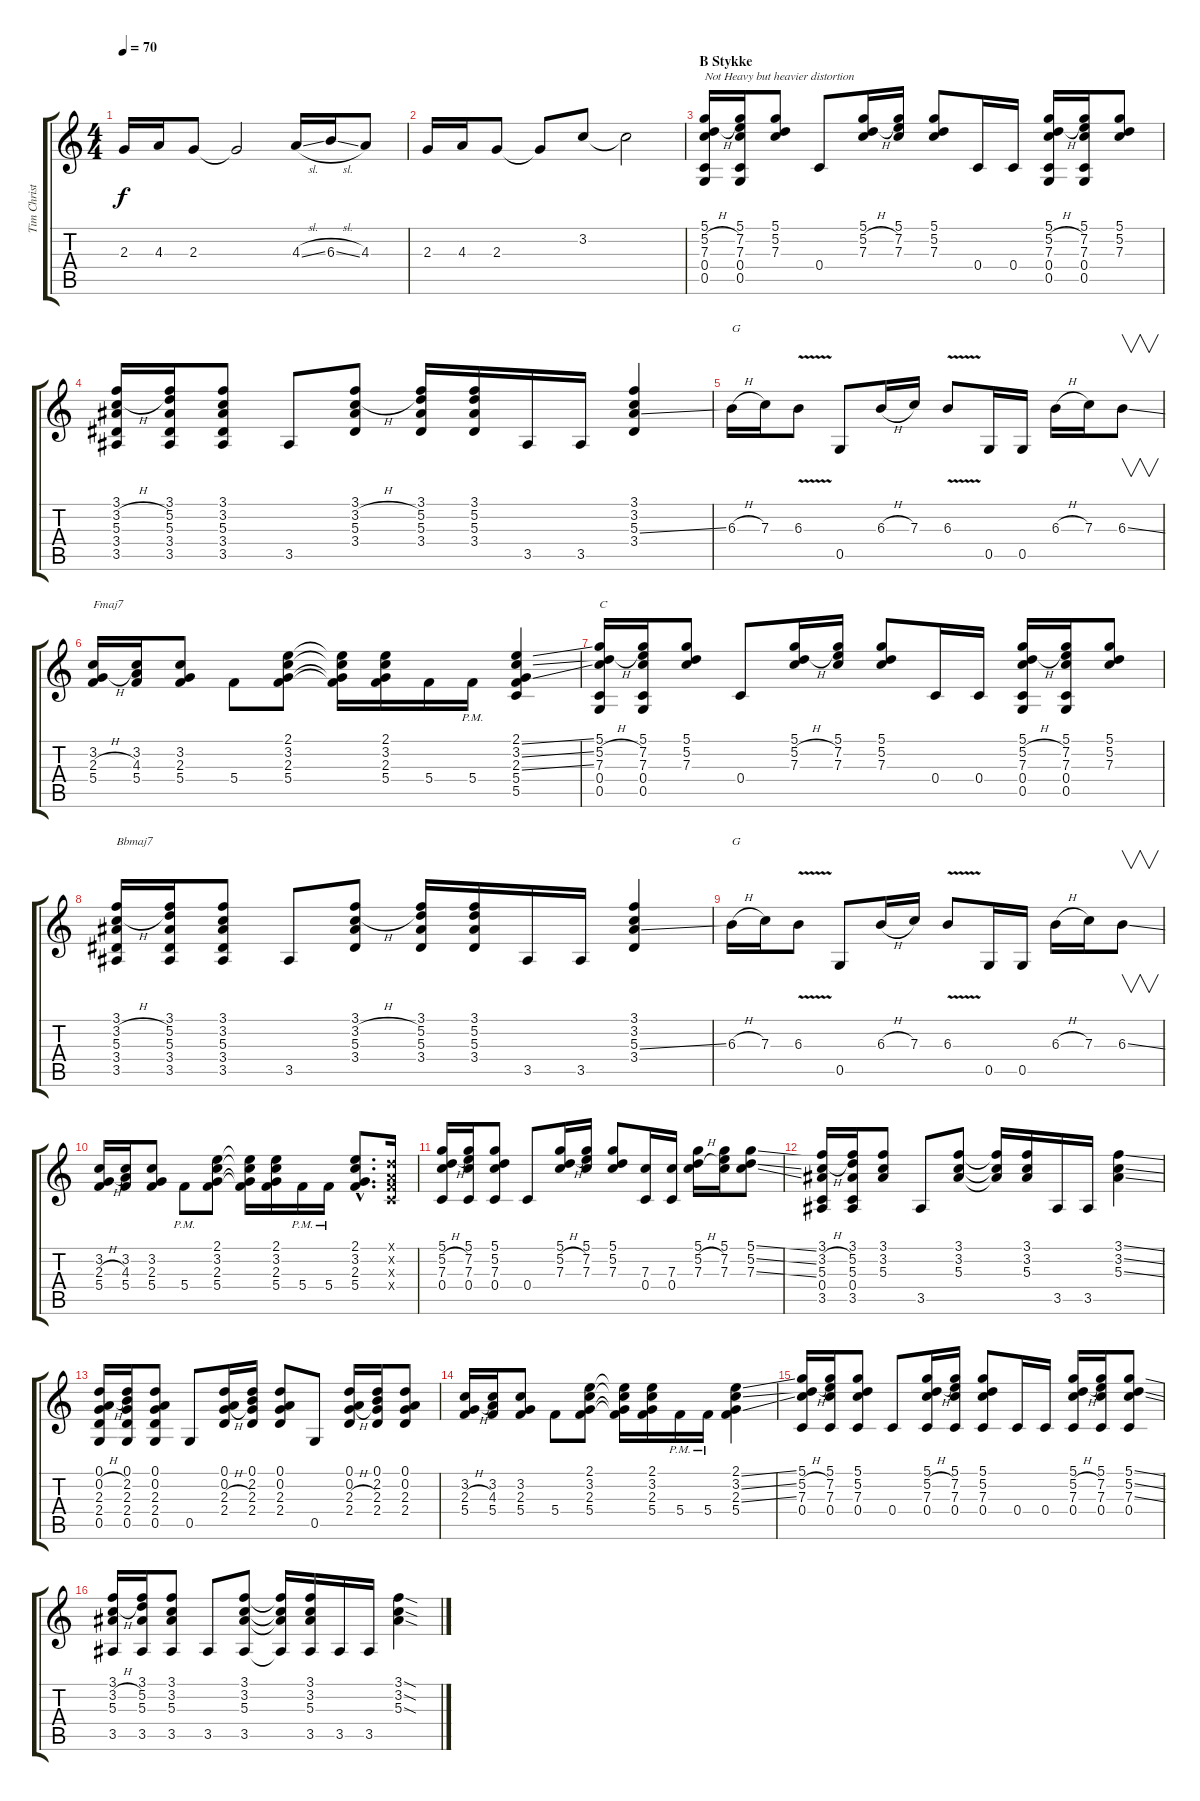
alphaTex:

\track ("Tim Christensen (Guitar Dist)" "Tim Christ") {instrument distortionguitar}
\staff {score tabs}
\tuning (D4 A3 F3 C3 G2 D2) {hide}
\ts (4 4)
\tempo 70
\clef g2
\ks c
2.3.16{dy f volume 16 balance 8 instrument distortionguitar} 4.3.16 2.3.8 2.3{t}.2 4.3{sl}.16 6.3{sl}.16 4.3.8 |
2.3.16 4.3.16 2.3.8 2.3{t}.8 3.2.8 3.2{t}.2 |
\section ("" "B Stykke")
(5.1 5.2{h} 7.3 0.4 0.5).16{txt "Not Heavy but heavier distortion" volume 10 balance 13 instrument distortionguitar} (5.1 7.2 7.3 0.4 0.5).16 (5.1 5.2 7.3).8 0.4.8 (5.1 5.2{h} 7.3).16 (5.1 7.2 7.3).16 (5.1 5.2 7.3).8 0.4.16 0.4.16 (5.1 5.2{h} 7.3 0.4 0.5).16 (5.1 7.2 7.3 0.4 0.5).16 (5.1 5.2 7.3).8 |
(3.1 3.2{h} 5.3 3.4 3.5).16 (3.1 5.2 5.3 3.4 3.5).16 (3.1 3.2 5.3 3.4 3.5).8 3.5.8 (3.1 3.2{h} 5.3 3.4).8 (3.1 5.2 5.3 3.4).16 (3.1 5.2 5.3 3.4).16 3.5.16 3.5.16 (3.1 3.2 5.3{ss} 3.4).4 |
6.3{h}.16{txt "G" volume 16 balance 8 instrument overdrivenguitar} 7.3.16 6.3{v}.8 0.5.8 6.3{h}.16 7.3.16 6.3{v}.8 0.5.16 0.5.16 6.3{h}.16 7.3.16 6.3{ss}.8{v} |
(3.2 2.3{h} 5.4).16{txt "Fmaj7" volume 10 balance 13 instrument distortionguitar} (3.2 4.3 5.4).16 (3.2 2.3 5.4).8 5.4.8 (2.1 3.2 2.3 5.4).8 (2.1{t} 3.2{t} 2.3{t} 5.4{t}).16 (2.1 3.2 2.3 5.4).16 5.4.16 5.4{pm}.16 (2.1{ss} 3.2{ss} 2.3{ss} 5.4 5.5).4 |
(5.1 5.2{h} 7.3 0.4 0.5).16{txt "C"} (5.1 7.2 7.3 0.4 0.5).16 (5.1 5.2 7.3).8 0.4.8 (5.1 5.2{h} 7.3).16 (5.1 7.2 7.3).16 (5.1 5.2 7.3).8 0.4.16 0.4.16 (5.1 5.2{h} 7.3 0.4 0.5).16 (5.1 7.2 7.3 0.4 0.5).16 (5.1 5.2 7.3).8 |
(3.1 3.2{h} 5.3 3.4 3.5).16{txt "Bbmaj7"} (3.1 5.2 5.3 3.4 3.5).16 (3.1 3.2 5.3 3.4 3.5).8 3.5.8 (3.1 3.2{h} 5.3 3.4).8 (3.1 5.2 5.3 3.4).16 (3.1 5.2 5.3 3.4).16 3.5.16 3.5.16 (3.1 3.2 5.3{ss} 3.4).4 |
6.3{h}.16{txt "G" volume 16 balance 8 instrument overdrivenguitar} 7.3.16 6.3{v}.8 0.5.8 6.3{h}.16 7.3.16 6.3{v}.8 0.5.16 0.5.16 6.3{h}.16 7.3.16 6.3{ss}.8{v} |
(3.2 2.3{h} 5.4).16{volume 10 balance 13} (3.2 4.3 5.4).16 (3.2 2.3 5.4).8 5.4{pm}.8 (2.1 3.2 2.3 5.4).8 (2.1{t} 3.2{t} 2.3{t} 5.4{t}).16 (2.1 3.2 2.3 5.4).16 5.4{pm}.16 5.4{pm}.16 (2.1{hac} 3.2{hac} 2.3{hac} 5.4{hac}).8{d} (0.1{x} 0.2{x} 0.3{x} 0.4{x}).16 |
(5.1 5.2{h} 7.3 0.4).16 (5.1 7.2 7.3 0.4).16 (5.1 5.2 7.3 0.4).8 0.4.8 (5.1 5.2{h} 7.3).16 (5.1 7.2 7.3).16 (5.1 5.2 7.3).8 (7.3 0.4).16 (7.3 0.4).16 (5.1 5.2{h} 7.3).16 (5.1 7.2 7.3).16 (5.1{ss} 5.2{ss} 7.3{ss}).8 |
(3.1 3.2{h} 5.3 0.4 3.5).16 (3.1 5.2 5.3 0.4 3.5).16 (3.1 3.2 5.3).8 3.5.8 (3.1 3.2 5.3).8 (3.1{t} 3.2{t} 5.3{t}).16 (3.1 3.2 5.3).16 3.5.16 3.5.16 (3.1{ss} 3.2{ss} 5.3{ss}).4 |
(0.1 0.2{h} 2.3 2.4 0.5).16 (0.1 2.2 2.3 2.4 0.5).16 (0.1 0.2 2.3 2.4 0.5).8 0.5.8 (0.1 0.2 2.3{h} 2.4).16 (0.1 2.2 2.3 2.4).16 (0.1 0.2 2.3 2.4).8 0.5.8 (0.1 0.2 2.3{h} 2.4).16 (0.1 2.2 2.3 2.4).16 (0.1 0.2 2.3 2.4).8 |
(3.2 2.3{h} 5.4).16 (3.2 4.3 5.4).16 (3.2 2.3 5.4).8 5.4.8 (2.1 3.2 2.3 5.4).8 (2.1{t} 3.2{t} 2.3{t} 5.4{t}).16 (2.1 3.2 2.3 5.4).16 5.4{pm}.16 5.4{pm}.16 (2.1{ss} 3.2{ss} 2.3{ss} 5.4).4 |
(5.1 5.2{h} 7.3 0.4).16 (5.1 7.2 7.3 0.4).16 (5.1 5.2 7.3 0.4).8 0.4.8 (5.1 5.2{h} 7.3 0.4).16 (5.1 7.2 7.3 0.4).16 (5.1 5.2 7.3 0.4).8 0.4.16 0.4.16 (5.1 5.2{h} 7.3 0.4).16 (5.1 7.2 7.3 0.4).16 (5.1{ss} 5.2{ss} 7.3{ss} 0.4).8 |
(3.1 3.2{h} 5.3 3.5).16 (3.1 5.2 5.3 3.5).16 (3.1 3.2 5.3 3.5).8 3.5.8 (3.1 3.2 5.3 3.5).8 (3.1{t} 3.2{t} 5.3{t} 3.5{t}).16 (3.1 3.2 5.3 3.5).16 3.5.16 3.5.16 (3.1{sod} 3.2{sod} 5.3{sod}).4
